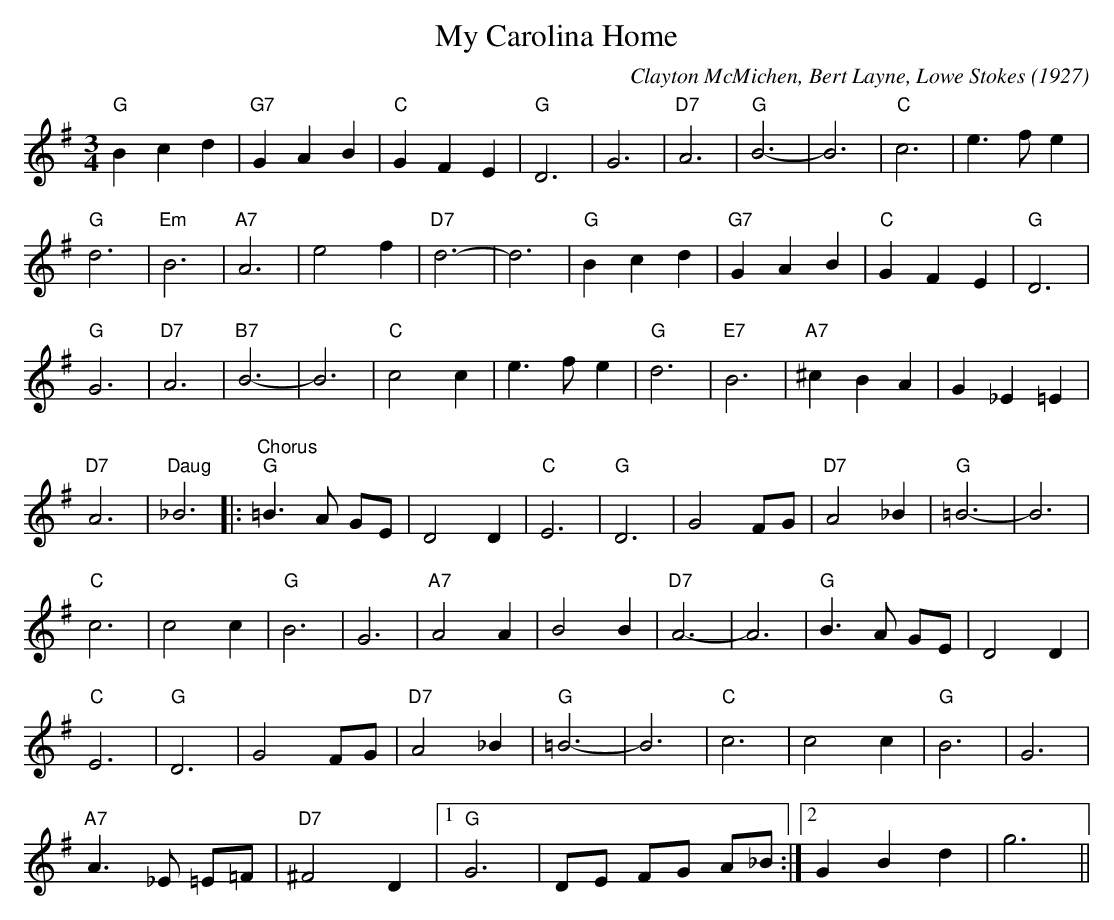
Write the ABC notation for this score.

X:1
T:My Carolina Home
C:Clayton McMichen, Bert Layne, Lowe Stokes (1927)
M:3/4
L:1/8
K:G
"G"B2c2d2|"G7"G2A2B2|"C"G2F2E2|"G"D6|G6|"D7"A6|"G"B6-|B6|"C"c6 |e3f e2|
"G"d6|"Em"B6|"A7"A6|e4f2|"D7"d6-|d6|"G"B2c2d2|"G7"G2A2B2|"C"G2F2E2|"G"D6|
"G"G6|"D7"A6|"B7"B6-|B6|"C"c4c2|e3f e2|"G"d6|"E7"B6|"A7"^c2B2A2|G2_E2=E2|
"D7"A6|"Daug"_B6||:"Chorus""G"=B3 A GE|D4 D2|"C"E6|"G"D6|G4 FG|"D7"A4_B2|"G"=B6-|B6|
"C"c6|c4c2|"G"B6|G6|"A7"A4A2|B4 B2|"D7"A6-|A6|"G"B3 A GE|D4 D2|
"C"E6|"G"D6|G4 FG|"D7"A4_B2|"G"=B6-|B6|"C"c6|c4c2|"G"B6|G6|
"A7"A3 _E =E=F|"D7"^F4 D2|1"G"G6|DE FG A_B:|2 G2B2d2|g6||
